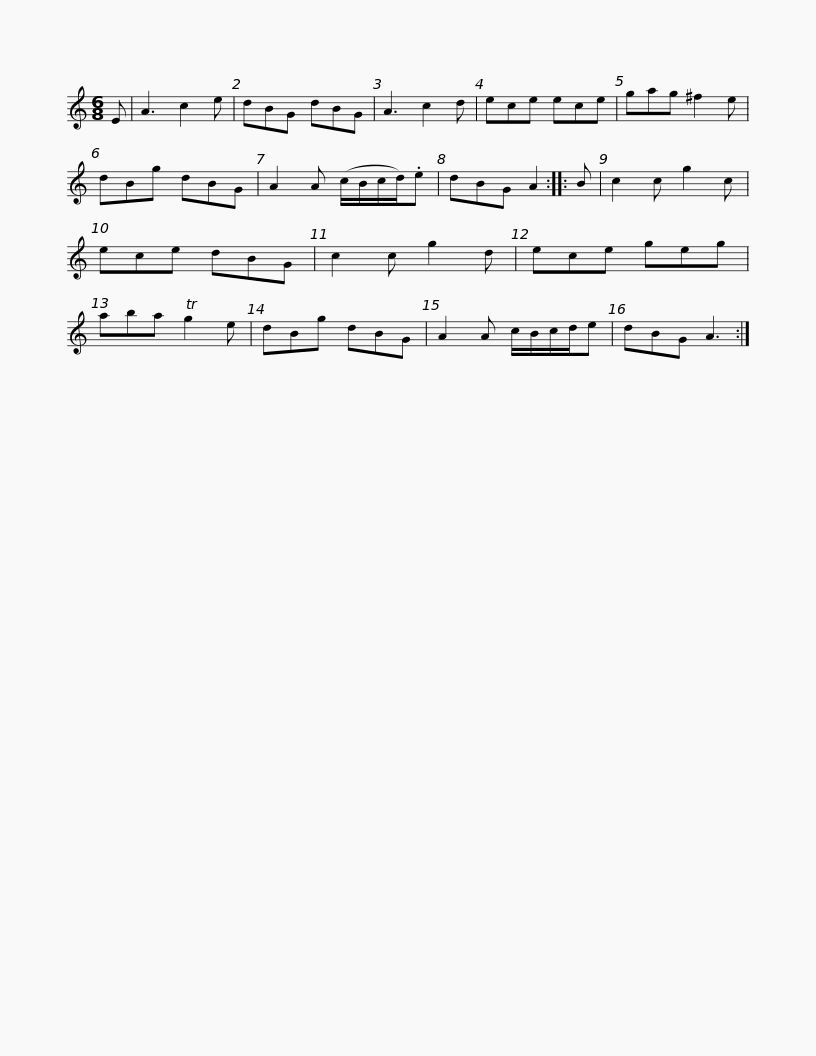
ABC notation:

X:1
L:1/8
M:6/8
I:linebreak $
K:C
V:1 treble
V:1
 E | A3 c2 e | dBG dBG | A3 c2 d | ece ece | %5
 gag ^f2 e | dBg dBG | A2 A (c/B/c/d/).e | dBG A2 ::$ B | %10
 c2 c g2 c | ece dBG | c2 c g2 d | ece geg | aba Tg2 e | %15
 dBg dBG | A2 A c/B/c/d/e |$ dBG A3 :| %18
